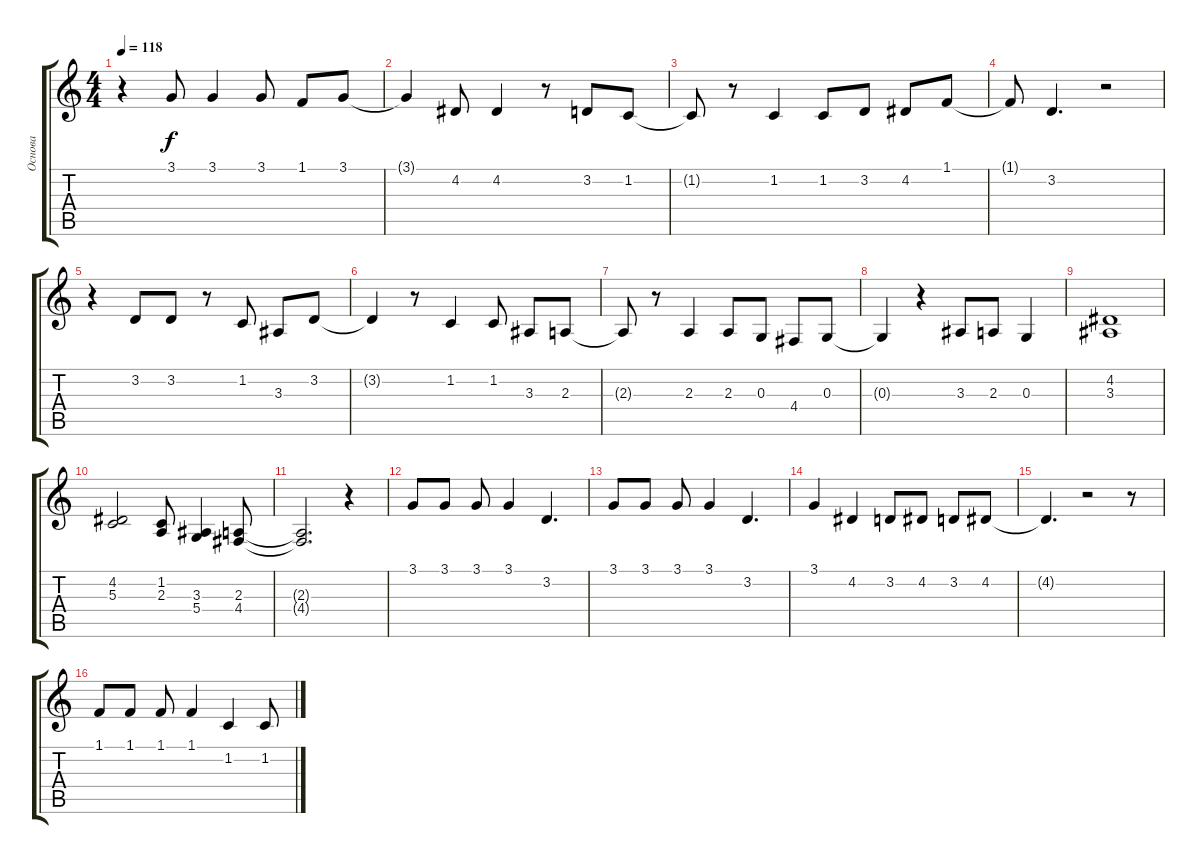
\track ("Основа" "Основа") {instrument harpsichord}
\staff {score tabs}
\tuning (E4 B3 G3 D3 A2 E2) {hide}
\ts (4 4)
\tempo 118
\clef g2
\ks c
r.4{dy f} 3.1.8 3.1.4 3.1.8 1.1.8 3.1.8 |
3.1{t}.4 4.2.8 4.2.4 r.8 3.2.8 1.2.8 |
1.2{t}.8 r.8 1.2.4 1.2.8 3.2.8 4.2.8 1.1.8 |
1.1{t}.8 3.2.4{d} r.2 |
r.4 3.2.8 3.2.8 r.8 1.2.8 3.3.8 3.2.8 |
3.2{t}.4 r.8 1.2.4 1.2.8 3.3.8 2.3.8 |
2.3{t}.8 r.8 2.3.4 2.3.8 0.3.8 4.4.8 0.3.8 |
0.3{t}.4 r.4 3.3.8 2.3.8 0.3.4 |
(4.2 3.3).1 |
(4.2 5.3).2 (1.2 2.3).8 (3.3 5.4).4 (2.3 4.4).8 |
(2.3{t} 4.4{t}).2{d} r.4 |
3.1.8 3.1.8 3.1.8 3.1.4 3.2.4{d} |
3.1.8 3.1.8 3.1.8 3.1.4 3.2.4{d} |
3.1.4 4.2.4 3.2.8 4.2.8 3.2.8 4.2.8 |
4.2{t}.4{d} r.2 r.8 |
1.1.8 1.1.8 1.1.8 1.1.4 1.2.4 1.2.8
